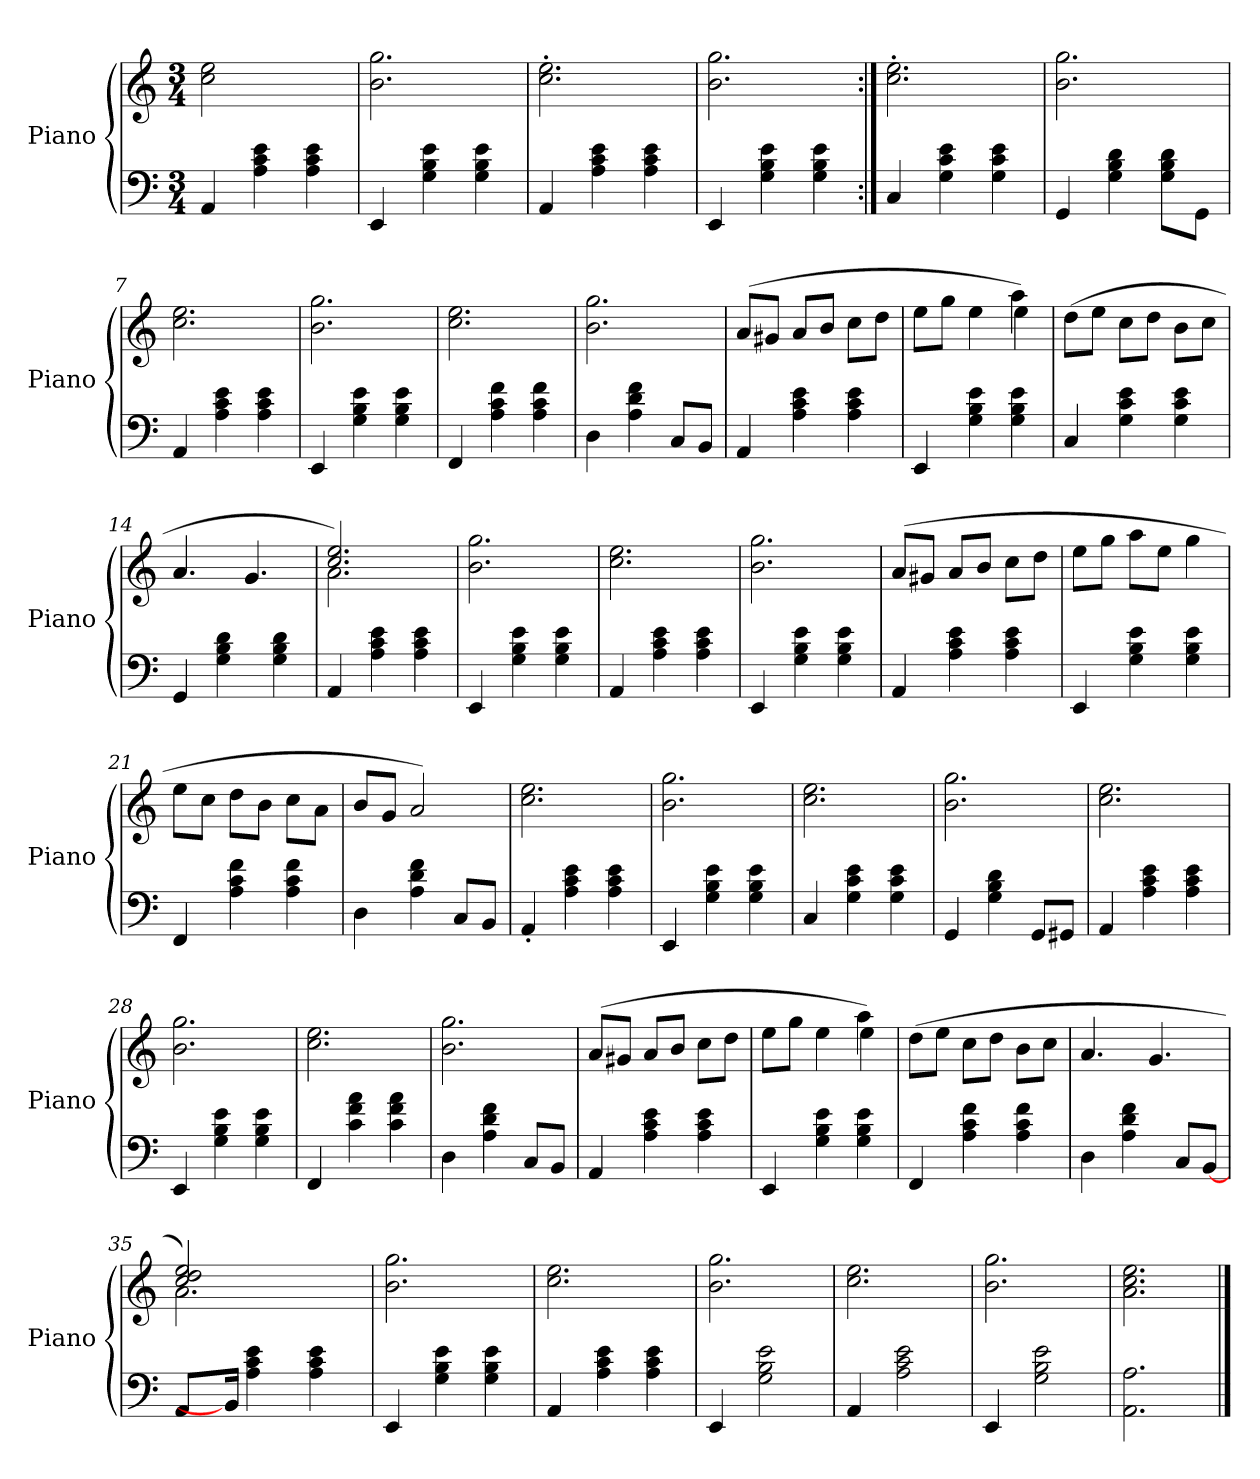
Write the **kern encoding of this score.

**kern	**kern
*part1	*part1
*staff2	*staff1
*I"Piano	*
*I'Piano	*
*clefF4	*clefG2
*M3/4	*M3/4
*MM120	*MM120
=1	=1
4AA/	2cc\ 2ee\
4A\ 4c\ 4e\	.
4A\ 4c\ 4e\	4ryy
=2	=2
4EE/	2.b\ 2.gg\
4G\ 4B\ 4e\	.
4G\ 4B\ 4e\	.
=3	=3
4AA/	2.cc\'> 2.ee\'>
4A\ 4c\ 4e\	.
4A\ 4c\ 4e\	.
=4	=4
4EE/	2.b\ 2.gg\
4G\ 4B\ 4e\	.
4G\ 4B\ 4e\	.
=5:|!	=5:|!
4C/	2.cc\'> 2.ee\'>
4G\ 4c\ 4e\	.
4G\ 4c\ 4e\	.
=6	=6
4GG/	2.b\ 2.gg\
4G\ 4B\ 4d\	.
8G\ 8B\ 8d\L	.
8GG\J	.
=7	=7
4AA/	2.cc\ 2.ee\
4A\ 4c\ 4e\	.
4A\ 4c\ 4e\	.
=8	=8
4EE/	2.b\ 2.gg\
4G\ 4B\ 4e\	.
4G\ 4B\ 4e\	.
=9	=9
4FF/	2.cc\ 2.ee\
4A\ 4c\ 4f\	.
4A\ 4c\ 4f\	.
=10	=10
4D\	2.b\ 2.gg\
4A\ 4d\ 4f\	.
8C/L	.
8BB/J	.
!!LO:LB:g=z
=11	=11
4AA/	(>8a/L
.	8g#X/J
4A\ 4c\ 4e\	8a/L
.	8b/J
4A\ 4c\ 4e\	8cc\L
.	8dd\J
=12	=12
*	*^
4EE/	8ee\L	2ryy
.	8gg\J	.
4G\ 4B\ 4e\	4ee\	.
4G\ 4B\ 4e\	4aa\	4ee\)
*	*v	*v
=13	=13
4C/	(>8dd\L
.	8ee\J
4G\ 4c\ 4e\	8cc\L
.	8dd\J
4G\ 4c\ 4e\	8b\L
.	8cc\J
=14	=14
4GG/	4.a/
4G\ 4B\ 4d\	.
.	4.g/
4G\ 4B\ 4d\	.
=15	=15
*	*^
4AA/	2.cc/ 2.ee/)	2.a\
4A\ 4c\ 4e\	.	.
4A\ 4c\ 4e\	.	.
*	*v	*v
=16	=16
4EE/	2.b\ 2.gg\
4G\ 4B\ 4e\	.
4G\ 4B\ 4e\	.
=17	=17
4AA/	2.cc\ 2.ee\
4A\ 4c\ 4e\	.
4A\ 4c\ 4e\	.
=18	=18
4EE/	2.b\ 2.gg\
4G\ 4B\ 4e\	.
4G\ 4B\ 4e\	.
!!LO:LB:g=z
=19	=19
4AA/	(>8a/L
.	8g#X/J
4A\ 4c\ 4e\	8a/L
.	8b/J
4A\ 4c\ 4e\	8cc\L
.	8dd\J
=20	=20
4EE/	8ee\L
.	8gg\J
4G\ 4B\ 4e\	8aa\L
.	8ee\J
4G\ 4B\ 4e\	4gg\
=21	=21
4FF/	8ee\L
.	8cc\J
4A\ 4c\ 4f\	8dd\L
.	8b\J
4A\ 4c\ 4f\	8cc\L
.	8a\J
=22	=22
4D\	8b/L
.	8g/J
4A\ 4d\ 4f\	2a/)
8C/L	.
8BB/J	.
=23	=23
4AA'</	2.cc\ 2.ee\
4A\ 4c\ 4e\	.
4A\ 4c\ 4e\	.
=24	=24
4EE/	2.b\ 2.gg\
4G\ 4B\ 4e\	.
4G\ 4B\ 4e\	.
=25	=25
4C/	2.cc\ 2.ee\
4G\ 4c\ 4e\	.
4G\ 4c\ 4e\	.
=26	=26
4GG/	2.b\ 2.gg\
4G\ 4B\ 4d\	.
8GG/L	.
8GG#X/J	.
!!LO:LB:g=z
=27	=27
4AA/	2.cc\ 2.ee\
4A\ 4c\ 4e\	.
4A\ 4c\ 4e\	.
=28	=28
4EE/	2.b\ 2.gg\
4G\ 4B\ 4e\	.
4G\ 4B\ 4e\	.
=29	=29
4FF/	2.cc\ 2.ee\
4c\ 4f\ 4a\	.
4c\ 4f\ 4a\	.
=30	=30
4D\	2.b\ 2.gg\
4A\ 4d\ 4f\	.
8C/L	.
8BB/J	.
=31	=31
4AA/	(>8a/L
.	8g#X/J
4A\ 4c\ 4e\	8a/L
.	8b/J
4A\ 4c\ 4e\	8cc\L
.	8dd\J
=32	=32
*	*^
4EE/	8ee\L	2ryy
.	8gg\J	.
4G\ 4B\ 4e\	4ee\	.
4G\ 4B\ 4e\	4aa\	4ee\)
*	*v	*v
=33	=33
4FF/	(>8dd\L
.	8ee\J
4A\ 4c\ 4f\	8cc\L
.	8dd\J
4A\ 4c\ 4f\	8b\L
.	8cc\J
=34	=34
4D\	4.a/
4A\ 4d\ 4f\	.
.	4.g/
8C/L	.
[8BB/J	.
!!LO:LB:g=z
=35	=35
*	*^
4AA/	2cc/ 2dd/ 2ee/)	2.a\
16BB/J]	.	.
4A\ 4c\ 4e\	.	.
.	16ryy	.
4A\ 4c\ 4e\	4ryy	.
.	.	16ryy
*	*v	*v
=36	=36
4EE/	2.b\ 2.gg\
4G\ 4B\ 4e\	.
4G\ 4B\ 4e\	.
=37	=37
4AA/	2.cc\ 2.ee\
4A\ 4c\ 4e\	.
4A\ 4c\ 4e\	.
=38	=38
4EE/	2.b\ 2.gg\
2G\ 2B\ 2e\	.
=39	=39
4AA/	2.cc\ 2.ee\
2A\ 2c\ 2e\	.
=40	=40
4EE/	2.b\ 2.gg\
2G\ 2B\ 2e\	.
=41	=41
2.AA\ 2.A\	2.a\ 2.cc\ 2.ee\
==	==
*-	*-
